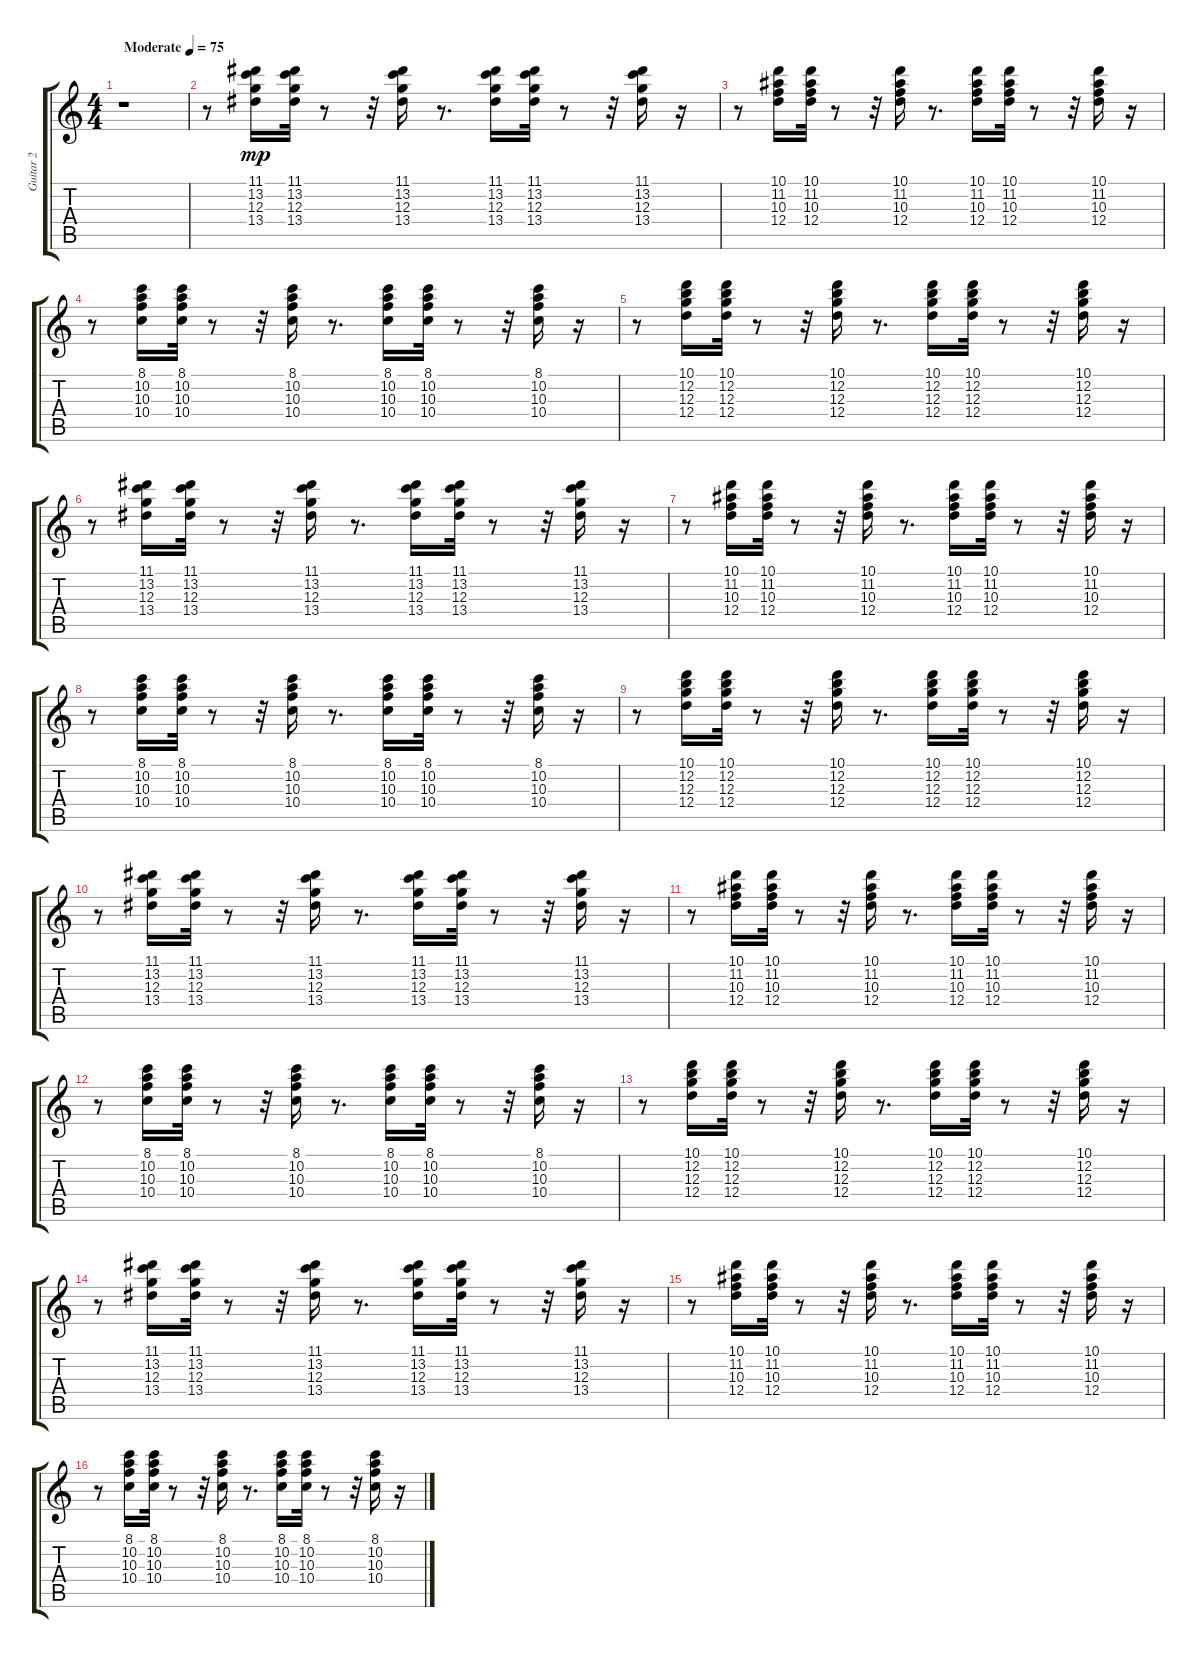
\track ("Guitar 2" "Guitar 2") {instrument electricguitarclean}
\staff {score tabs}
\tuning (E4 B3 G3 D3 A2 E2) {hide}
\ts (4 4)
\tempo (75 "Moderate")
\clef g2
\ks c
r.1{dy mp instrument electricguitarclean} |
r.8 (11.1 13.2 12.3 13.4).16 (11.1 13.2 12.3 13.4).32 r.8 r.32 (11.1 13.2 12.3 13.4).16 r.8{d} (11.1 13.2 12.3 13.4).16 (11.1 13.2 12.3 13.4).32 r.8 r.32 (11.1 13.2 12.3 13.4).16 r.16 |
r.8 (10.1 11.2 10.3 12.4).16 (10.1 11.2 10.3 12.4).32 r.8 r.32 (10.1 11.2 10.3 12.4).16 r.8{d} (10.1 11.2 10.3 12.4).16 (10.1 11.2 10.3 12.4).32 r.8 r.32 (10.1 11.2 10.3 12.4).16 r.16 |
r.8 (8.1 10.2 10.3 10.4).16 (8.1 10.2 10.3 10.4).32 r.8 r.32 (8.1 10.2 10.3 10.4).16 r.8{d} (8.1 10.2 10.3 10.4).16 (8.1 10.2 10.3 10.4).32 r.8 r.32 (8.1 10.2 10.3 10.4).16 r.16 |
r.8 (10.1 12.2 12.3 12.4).16 (10.1 12.2 12.3 12.4).32 r.8 r.32 (10.1 12.2 12.3 12.4).16 r.8{d} (10.1 12.2 12.3 12.4).16 (10.1 12.2 12.3 12.4).32 r.8 r.32 (10.1 12.2 12.3 12.4).16 r.16 |
r.8 (11.1 13.2 12.3 13.4).16 (11.1 13.2 12.3 13.4).32 r.8 r.32 (11.1 13.2 12.3 13.4).16 r.8{d} (11.1 13.2 12.3 13.4).16 (11.1 13.2 12.3 13.4).32 r.8 r.32 (11.1 13.2 12.3 13.4).16 r.16 |
r.8 (10.1 11.2 10.3 12.4).16 (10.1 11.2 10.3 12.4).32 r.8 r.32 (10.1 11.2 10.3 12.4).16 r.8{d} (10.1 11.2 10.3 12.4).16 (10.1 11.2 10.3 12.4).32 r.8 r.32 (10.1 11.2 10.3 12.4).16 r.16 |
r.8 (8.1 10.2 10.3 10.4).16 (8.1 10.2 10.3 10.4).32 r.8 r.32 (8.1 10.2 10.3 10.4).16 r.8{d} (8.1 10.2 10.3 10.4).16 (8.1 10.2 10.3 10.4).32 r.8 r.32 (8.1 10.2 10.3 10.4).16 r.16 |
r.8 (10.1 12.2 12.3 12.4).16 (10.1 12.2 12.3 12.4).32 r.8 r.32 (10.1 12.2 12.3 12.4).16 r.8{d} (10.1 12.2 12.3 12.4).16 (10.1 12.2 12.3 12.4).32 r.8 r.32 (10.1 12.2 12.3 12.4).16 r.16 |
r.8 (11.1 13.2 12.3 13.4).16 (11.1 13.2 12.3 13.4).32 r.8 r.32 (11.1 13.2 12.3 13.4).16 r.8{d} (11.1 13.2 12.3 13.4).16 (11.1 13.2 12.3 13.4).32 r.8 r.32 (11.1 13.2 12.3 13.4).16 r.16 |
r.8 (10.1 11.2 10.3 12.4).16 (10.1 11.2 10.3 12.4).32 r.8 r.32 (10.1 11.2 10.3 12.4).16 r.8{d} (10.1 11.2 10.3 12.4).16 (10.1 11.2 10.3 12.4).32 r.8 r.32 (10.1 11.2 10.3 12.4).16 r.16 |
r.8 (8.1 10.2 10.3 10.4).16 (8.1 10.2 10.3 10.4).32 r.8 r.32 (8.1 10.2 10.3 10.4).16 r.8{d} (8.1 10.2 10.3 10.4).16 (8.1 10.2 10.3 10.4).32 r.8 r.32 (8.1 10.2 10.3 10.4).16 r.16 |
r.8 (10.1 12.2 12.3 12.4).16 (10.1 12.2 12.3 12.4).32 r.8 r.32 (10.1 12.2 12.3 12.4).16 r.8{d} (10.1 12.2 12.3 12.4).16 (10.1 12.2 12.3 12.4).32 r.8 r.32 (10.1 12.2 12.3 12.4).16 r.16 |
r.8 (11.1 13.2 12.3 13.4).16 (11.1 13.2 12.3 13.4).32 r.8 r.32 (11.1 13.2 12.3 13.4).16 r.8{d} (11.1 13.2 12.3 13.4).16 (11.1 13.2 12.3 13.4).32 r.8 r.32 (11.1 13.2 12.3 13.4).16 r.16 |
r.8 (10.1 11.2 10.3 12.4).16 (10.1 11.2 10.3 12.4).32 r.8 r.32 (10.1 11.2 10.3 12.4).16 r.8{d} (10.1 11.2 10.3 12.4).16 (10.1 11.2 10.3 12.4).32 r.8 r.32 (10.1 11.2 10.3 12.4).16 r.16 |
r.8 (8.1 10.2 10.3 10.4).16 (8.1 10.2 10.3 10.4).32 r.8 r.32 (8.1 10.2 10.3 10.4).16 r.8{d} (8.1 10.2 10.3 10.4).16 (8.1 10.2 10.3 10.4).32 r.8 r.32 (8.1 10.2 10.3 10.4).16 r.16
